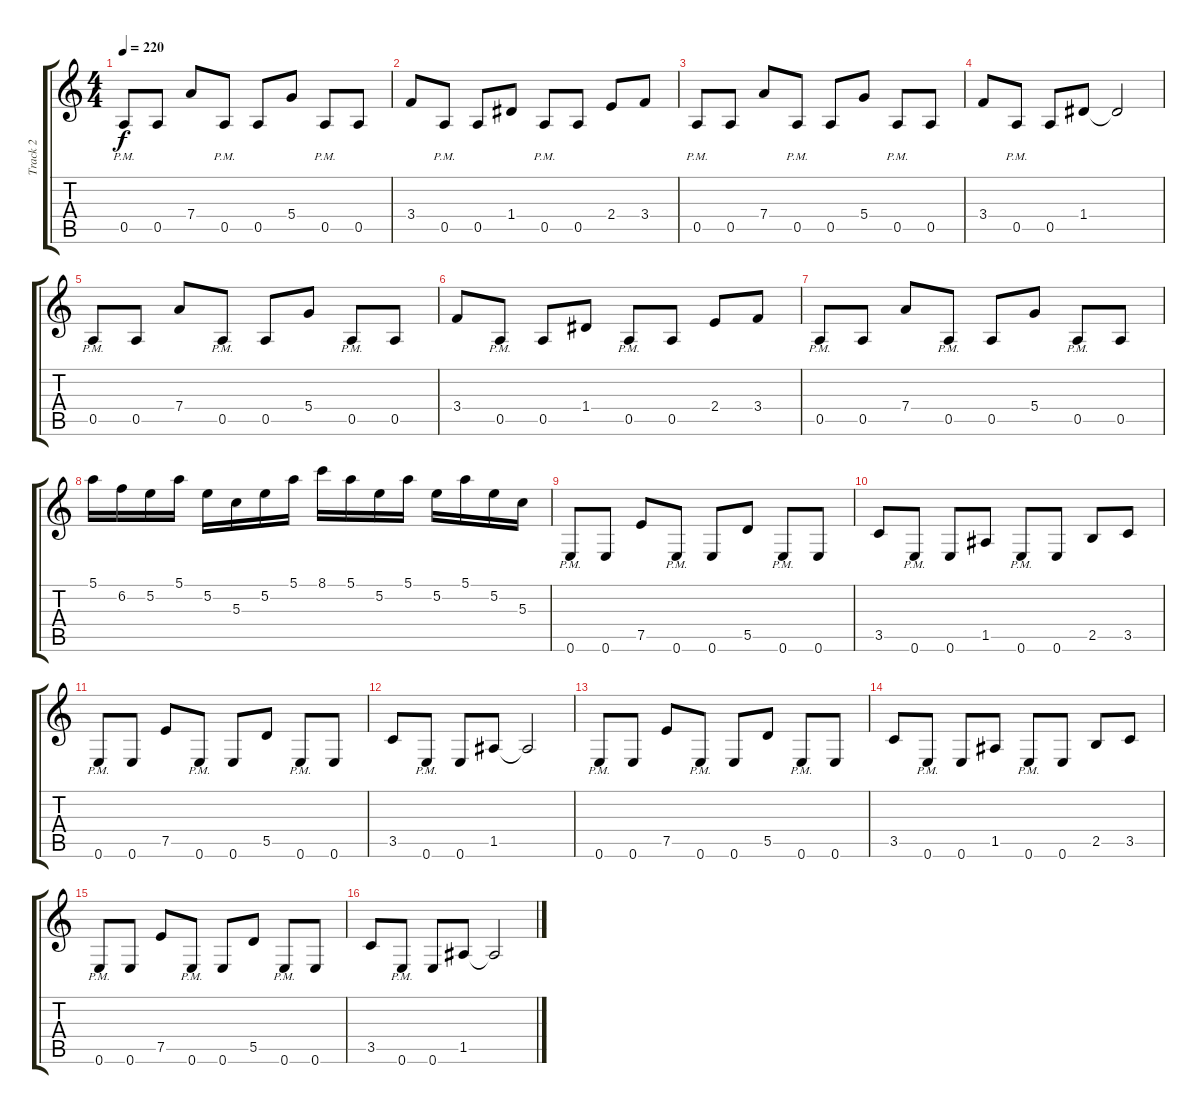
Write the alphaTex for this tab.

\track ("Track 2" "Track 2") {instrument distortionguitar}
\staff {score tabs}
\tuning (E4 B3 G3 D3 A2 E2) {hide}
\ts (4 4)
\tempo 220
\clef g2
\ks c
0.5{pm}.8{dy f} 0.5.8 7.4.8 0.5{pm}.8 0.5.8 5.4.8 0.5{pm}.8 0.5.8 |
3.4.8 0.5{pm}.8 0.5.8 1.4.8 0.5{pm}.8 0.5.8 2.4.8 3.4.8 |
0.5{pm}.8 0.5.8 7.4.8 0.5{pm}.8 0.5.8 5.4.8 0.5{pm}.8 0.5.8 |
3.4.8 0.5{pm}.8 0.5.8 1.4.8 1.4{t}.2 |
0.5{pm}.8 0.5.8 7.4.8 0.5{pm}.8 0.5.8 5.4.8 0.5{pm}.8 0.5.8 |
3.4.8 0.5{pm}.8 0.5.8 1.4.8 0.5{pm}.8 0.5.8 2.4.8 3.4.8 |
0.5{pm}.8 0.5.8 7.4.8 0.5{pm}.8 0.5.8 5.4.8 0.5{pm}.8 0.5.8 |
5.1.16 6.2.16 5.2.16 5.1.16 5.2.16 5.3.16 5.2.16 5.1.16 8.1.16 5.1.16 5.2.16 5.1.16 5.2.16 5.1.16 5.2.16 5.3.16 |
0.6{pm}.8 0.6.8 7.5.8 0.6{pm}.8 0.6.8 5.5.8 0.6{pm}.8 0.6.8 |
3.5.8 0.6{pm}.8 0.6.8 1.5.8 0.6{pm}.8 0.6.8 2.5.8 3.5.8 |
0.6{pm}.8 0.6.8 7.5.8 0.6{pm}.8 0.6.8 5.5.8 0.6{pm}.8 0.6.8 |
3.5.8 0.6{pm}.8 0.6.8 1.5.8 1.5{t}.2 |
0.6{pm}.8 0.6.8 7.5.8 0.6{pm}.8 0.6.8 5.5.8 0.6{pm}.8 0.6.8 |
3.5.8 0.6{pm}.8 0.6.8 1.5.8 0.6{pm}.8 0.6.8 2.5.8 3.5.8 |
0.6{pm}.8 0.6.8 7.5.8 0.6{pm}.8 0.6.8 5.5.8 0.6{pm}.8 0.6.8 |
3.5.8 0.6{pm}.8 0.6.8 1.5.8 1.5{t}.2
